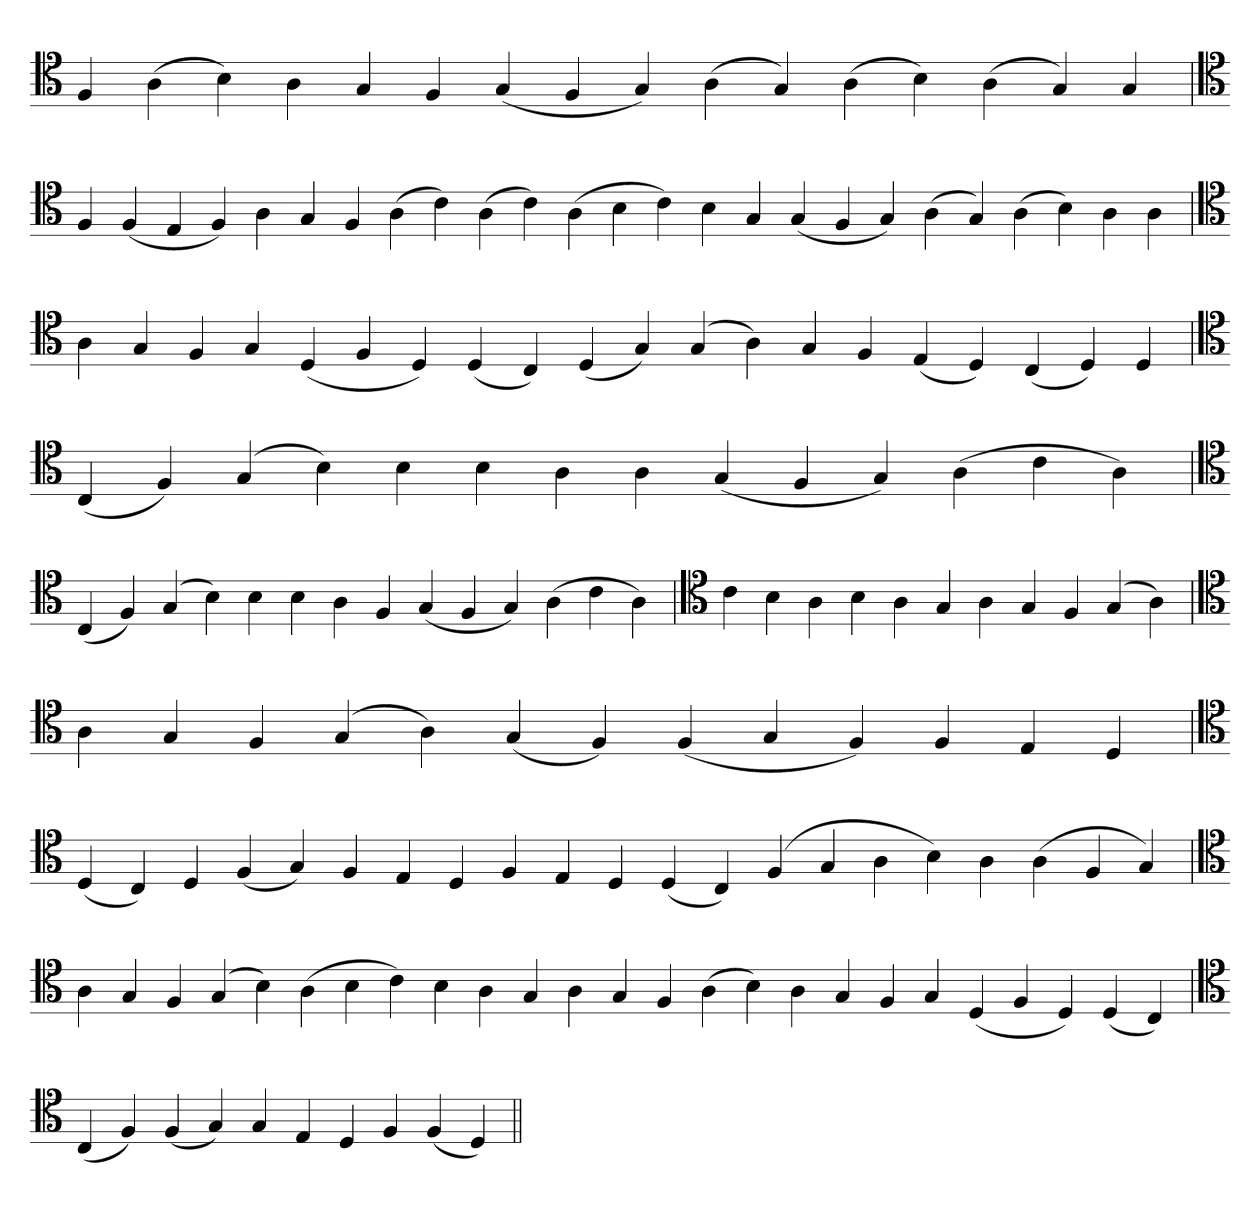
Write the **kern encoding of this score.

**kern
*part1
*staff1
*clefC4
=
4F
(4A
4B)
4A
4G
4F
(4G
4F
4G)
(4A
4G)
(4A
4B)
(4A
4G)
4G
=`
*clefC4
4F
(4F
4E
4F)
4A
4G
4F
(4A
4c)
(4A
4c)
(4A
4B
4c)
4B
4G
(4G
4F
4G)
(4A
4G)
(4A
4B)
4A
4A
='
*clefC4
4A
4G
4F
4G
(4D
4F
4D)
(4D
4C)
(4D
4G)
(4G
4A)
4G
4F
(4E
4D)
(4C
4D)
4D
=
*clefC4
(4C
4F)
(4G
4B)
4B
4B
4A
4A
(4G
4F
4G)
(4A
4c
4A)
=`
*clefC4
(4C
4F)
(4G
4B)
4B
4B
4A
4F
(4G
4F
4G)
(4A
4c
4A)
=`
*clefC4
4c
4B
4A
4B
4A
4G
4A
4G
4F
(4G
4A)
=`
*clefC4
4A
4G
4F
(4G
4A)
(4G
4F)
(4F
4G
4F)
4F
4E
4D
='
*clefC4
(4D
4C)
4D
(4F
4G)
4F
4E
4D
4F
4E
4D
(4D
4C)
(4F
4G
4A
4B)
4A
(4A
4F
4G)
=`
*clefC4
4A
4G
4F
(4G
4B)
(4A
4B
4c)
4B
4A
4G
4A
4G
4F
(4A
4B)
4A
4G
4F
4G
(4D
4F
4D)
(4D
4C)
=`
*clefC4
(4C
4F)
(4F
4G)
4G
4E
4D
4F
(4F
4D)
=||
*-
